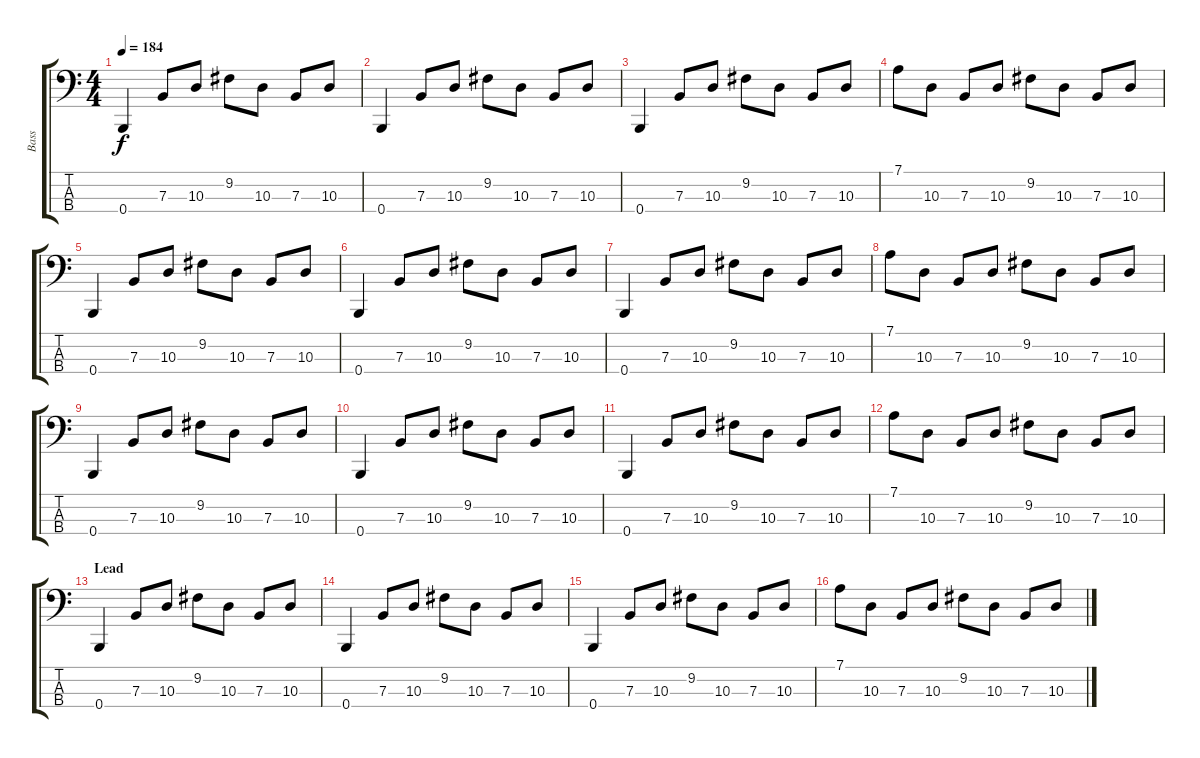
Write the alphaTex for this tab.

\track ("Bass" "Bass") {instrument electricbasspick}
\staff {score tabs}
\tuning (D2 A1 E1 B0) {hide}
\ts (4 4)
\tempo 184
\clef f4
\ks c
0.4.4{dy f} 7.3.8 10.3.8 9.2.8 10.3.8 7.3.8 10.3.8 |
0.4.4 7.3.8 10.3.8 9.2.8 10.3.8 7.3.8 10.3.8 |
0.4.4 7.3.8 10.3.8 9.2.8 10.3.8 7.3.8 10.3.8 |
7.1.8 10.3.8 7.3.8 10.3.8 9.2.8 10.3.8 7.3.8 10.3.8 |
0.4.4 7.3.8 10.3.8 9.2.8 10.3.8 7.3.8 10.3.8 |
0.4.4 7.3.8 10.3.8 9.2.8 10.3.8 7.3.8 10.3.8 |
0.4.4 7.3.8 10.3.8 9.2.8 10.3.8 7.3.8 10.3.8 |
7.1.8 10.3.8 7.3.8 10.3.8 9.2.8 10.3.8 7.3.8 10.3.8 |
0.4.4 7.3.8 10.3.8 9.2.8 10.3.8 7.3.8 10.3.8 |
0.4.4 7.3.8 10.3.8 9.2.8 10.3.8 7.3.8 10.3.8 |
0.4.4 7.3.8 10.3.8 9.2.8 10.3.8 7.3.8 10.3.8 |
7.1.8 10.3.8 7.3.8 10.3.8 9.2.8 10.3.8 7.3.8 10.3.8 |
\section ("" "Lead")
0.4.4 7.3.8 10.3.8 9.2.8 10.3.8 7.3.8 10.3.8 |
0.4.4 7.3.8 10.3.8 9.2.8 10.3.8 7.3.8 10.3.8 |
0.4.4 7.3.8 10.3.8 9.2.8 10.3.8 7.3.8 10.3.8 |
7.1.8 10.3.8 7.3.8 10.3.8 9.2.8 10.3.8 7.3.8 10.3.8
